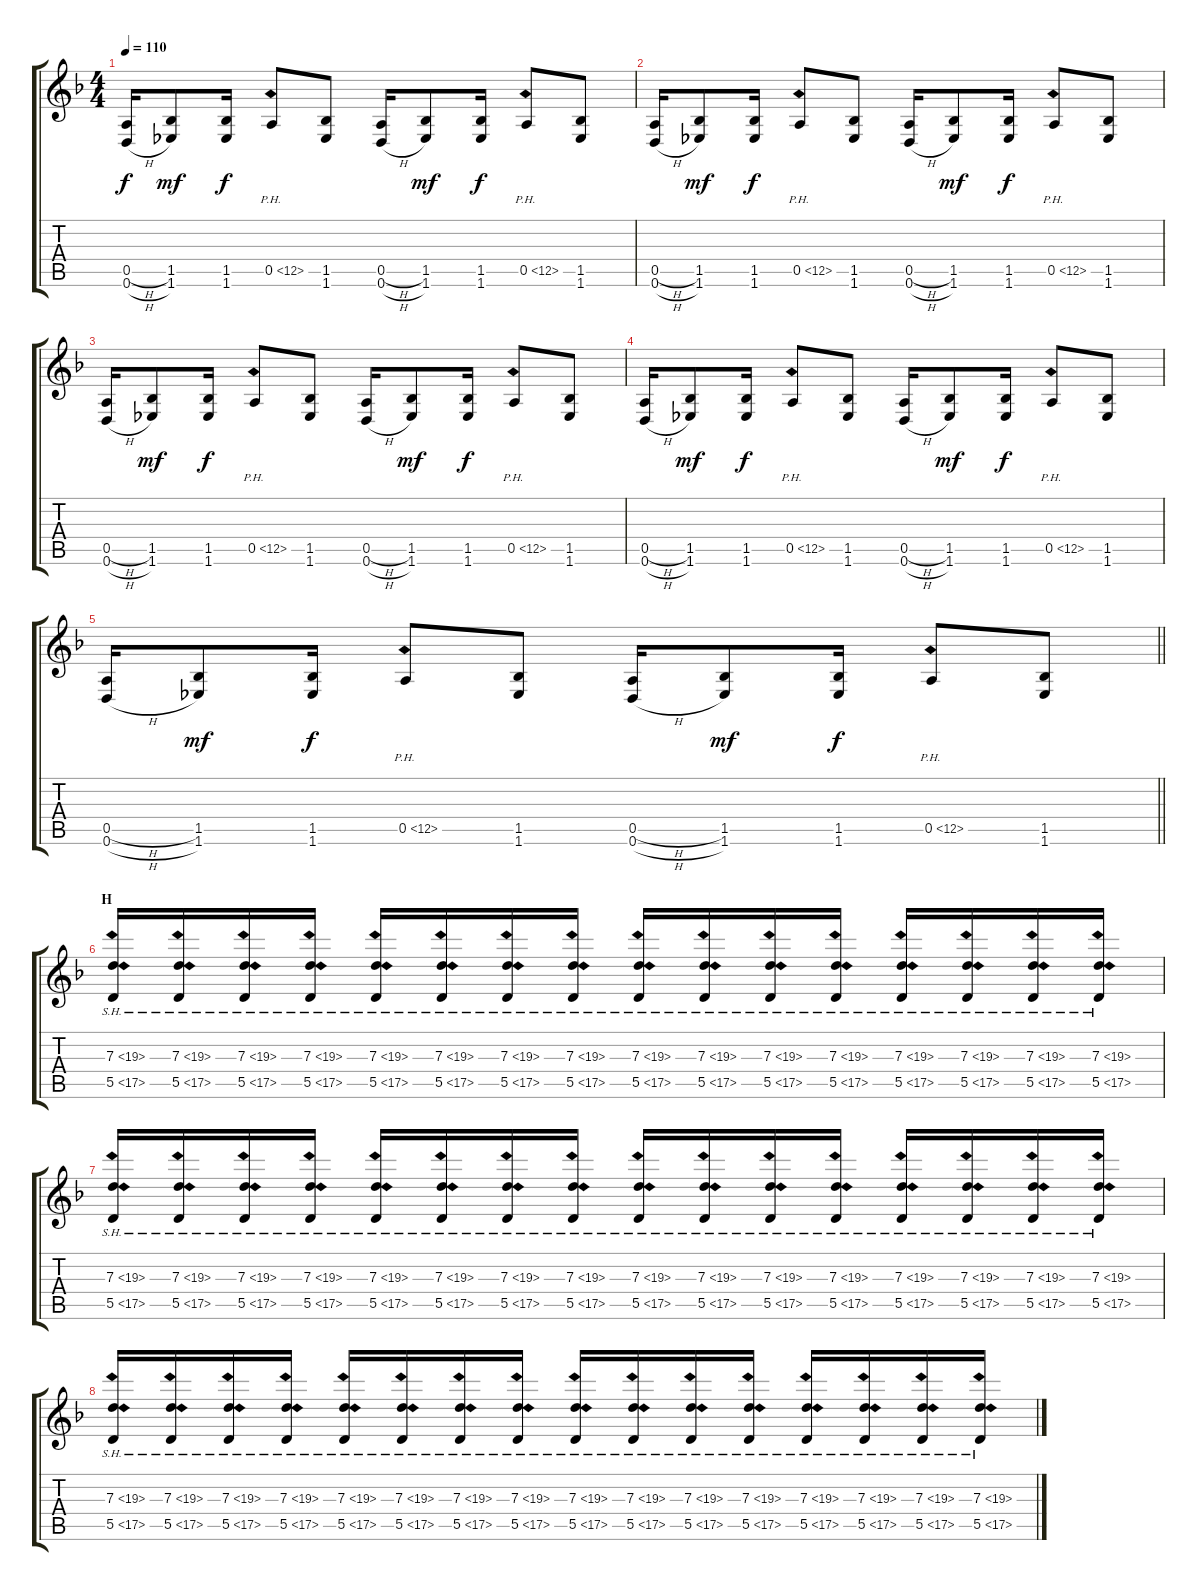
\track "" {instrument distortionguitar}
\staff {score tabs}
\tuning (E4 B3 G3 D3 A2 D2) {hide}
\ts (4 4)
\tempo 110
\clef g2
\ks dminor
(0.5{h} 0.6{h}).16{dy f} (1.5 1.6).8{dy mf} (1.5 1.6).16{dy f} 0.5{ph 12}.8 (1.5 1.6).8 (0.5{h} 0.6{h}).16 (1.5 1.6).8{dy mf} (1.5 1.6).16{dy f} 0.5{ph 12}.8 (1.5 1.6).8 |
(0.5{h} 0.6{h}).16 (1.5 1.6).8{dy mf} (1.5 1.6).16{dy f} 0.5{ph 12}.8 (1.5 1.6).8 (0.5{h} 0.6{h}).16 (1.5 1.6).8{dy mf} (1.5 1.6).16{dy f} 0.5{ph 12}.8 (1.5 1.6).8 |
(0.5{h} 0.6{h}).16 (1.5 1.6).8{dy mf} (1.5 1.6).16{dy f} 0.5{ph 12}.8 (1.5 1.6).8 (0.5{h} 0.6{h}).16 (1.5 1.6).8{dy mf} (1.5 1.6).16{dy f} 0.5{ph 12}.8 (1.5 1.6).8 |
(0.5{h} 0.6{h}).16 (1.5 1.6).8{dy mf} (1.5 1.6).16{dy f} 0.5{ph 12}.8 (1.5 1.6).8 (0.5{h} 0.6{h}).16 (1.5 1.6).8{dy mf} (1.5 1.6).16{dy f} 0.5{ph 12}.8 (1.5 1.6).8 |
\barLineRight lightlight
(0.5{h} 0.6{h}).16 (1.5 1.6).8{dy mf} (1.5 1.6).16{dy f} 0.5{ph 12}.8 (1.5 1.6).8 (0.5{h} 0.6{h}).16 (1.5 1.6).8{dy mf} (1.5 1.6).16{dy f} 0.5{ph 12}.8 (1.5 1.6).8 |
\section ("" "H")
(7.3{sh 12} 5.5{sh 12}).16 (7.3{sh 12} 5.5{sh 12}).16 (7.3{sh 12} 5.5{sh 12}).16 (7.3{sh 12} 5.5{sh 12}).16 (7.3{sh 12} 5.5{sh 12}).16 (7.3{sh 12} 5.5{sh 12}).16 (7.3{sh 12} 5.5{sh 12}).16 (7.3{sh 12} 5.5{sh 12}).16 (7.3{sh 12} 5.5{sh 12}).16 (7.3{sh 12} 5.5{sh 12}).16 (7.3{sh 12} 5.5{sh 12}).16 (7.3{sh 12} 5.5{sh 12}).16 (7.3{sh 12} 5.5{sh 12}).16 (7.3{sh 12} 5.5{sh 12}).16 (7.3{sh 12} 5.5{sh 12}).16 (7.3{sh 12} 5.5{sh 12}).16 |
(7.3{sh 12} 5.5{sh 12}).16 (7.3{sh 12} 5.5{sh 12}).16 (7.3{sh 12} 5.5{sh 12}).16 (7.3{sh 12} 5.5{sh 12}).16 (7.3{sh 12} 5.5{sh 12}).16 (7.3{sh 12} 5.5{sh 12}).16 (7.3{sh 12} 5.5{sh 12}).16 (7.3{sh 12} 5.5{sh 12}).16 (7.3{sh 12} 5.5{sh 12}).16 (7.3{sh 12} 5.5{sh 12}).16 (7.3{sh 12} 5.5{sh 12}).16 (7.3{sh 12} 5.5{sh 12}).16 (7.3{sh 12} 5.5{sh 12}).16 (7.3{sh 12} 5.5{sh 12}).16 (7.3{sh 12} 5.5{sh 12}).16 (7.3{sh 12} 5.5{sh 12}).16 |
(7.3{sh 12} 5.5{sh 12}).16 (7.3{sh 12} 5.5{sh 12}).16 (7.3{sh 12} 5.5{sh 12}).16 (7.3{sh 12} 5.5{sh 12}).16 (7.3{sh 12} 5.5{sh 12}).16 (7.3{sh 12} 5.5{sh 12}).16 (7.3{sh 12} 5.5{sh 12}).16 (7.3{sh 12} 5.5{sh 12}).16 (7.3{sh 12} 5.5{sh 12}).16 (7.3{sh 12} 5.5{sh 12}).16 (7.3{sh 12} 5.5{sh 12}).16 (7.3{sh 12} 5.5{sh 12}).16 (7.3{sh 12} 5.5{sh 12}).16 (7.3{sh 12} 5.5{sh 12}).16 (7.3{sh 12} 5.5{sh 12}).16 (7.3{sh 12} 5.5{sh 12}).16
